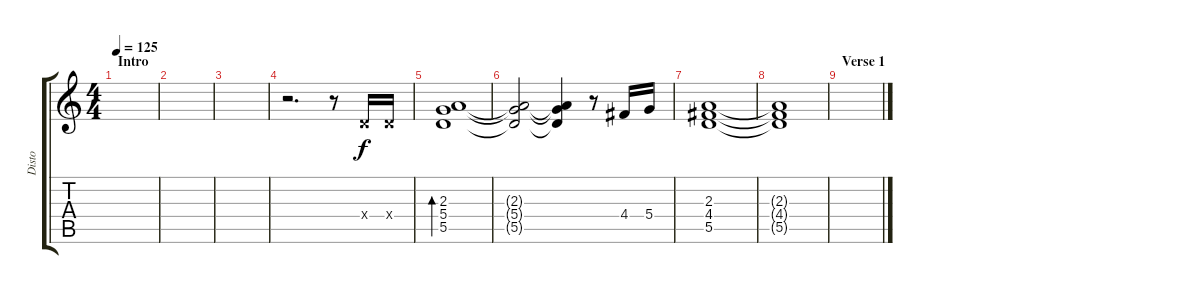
\track ("Disto" "Disto") {instrument overdrivenguitar}
\staff {score tabs}
\tuning (E4 B3 G3 D3 A2 E2) {hide}
\ts (4 4)
\section ("" "Intro")
\tempo 125
\clef g2
\ks c
|
|
|
r.2{d} r.8 0.4{x}.16 0.4{x}.16 |
(2.3 5.4 5.5).1{bd 60} |
(2.3{t} 5.4{t} 5.5{t}).2 (2.3{t} 5.4{t} 5.5{t}).4 r.8 4.4.16 5.4.16 |
(2.3 4.4 5.5).1 |
(2.3{t} 4.4{t} 5.5{t}).1 |
\section ("" "Verse 1")
